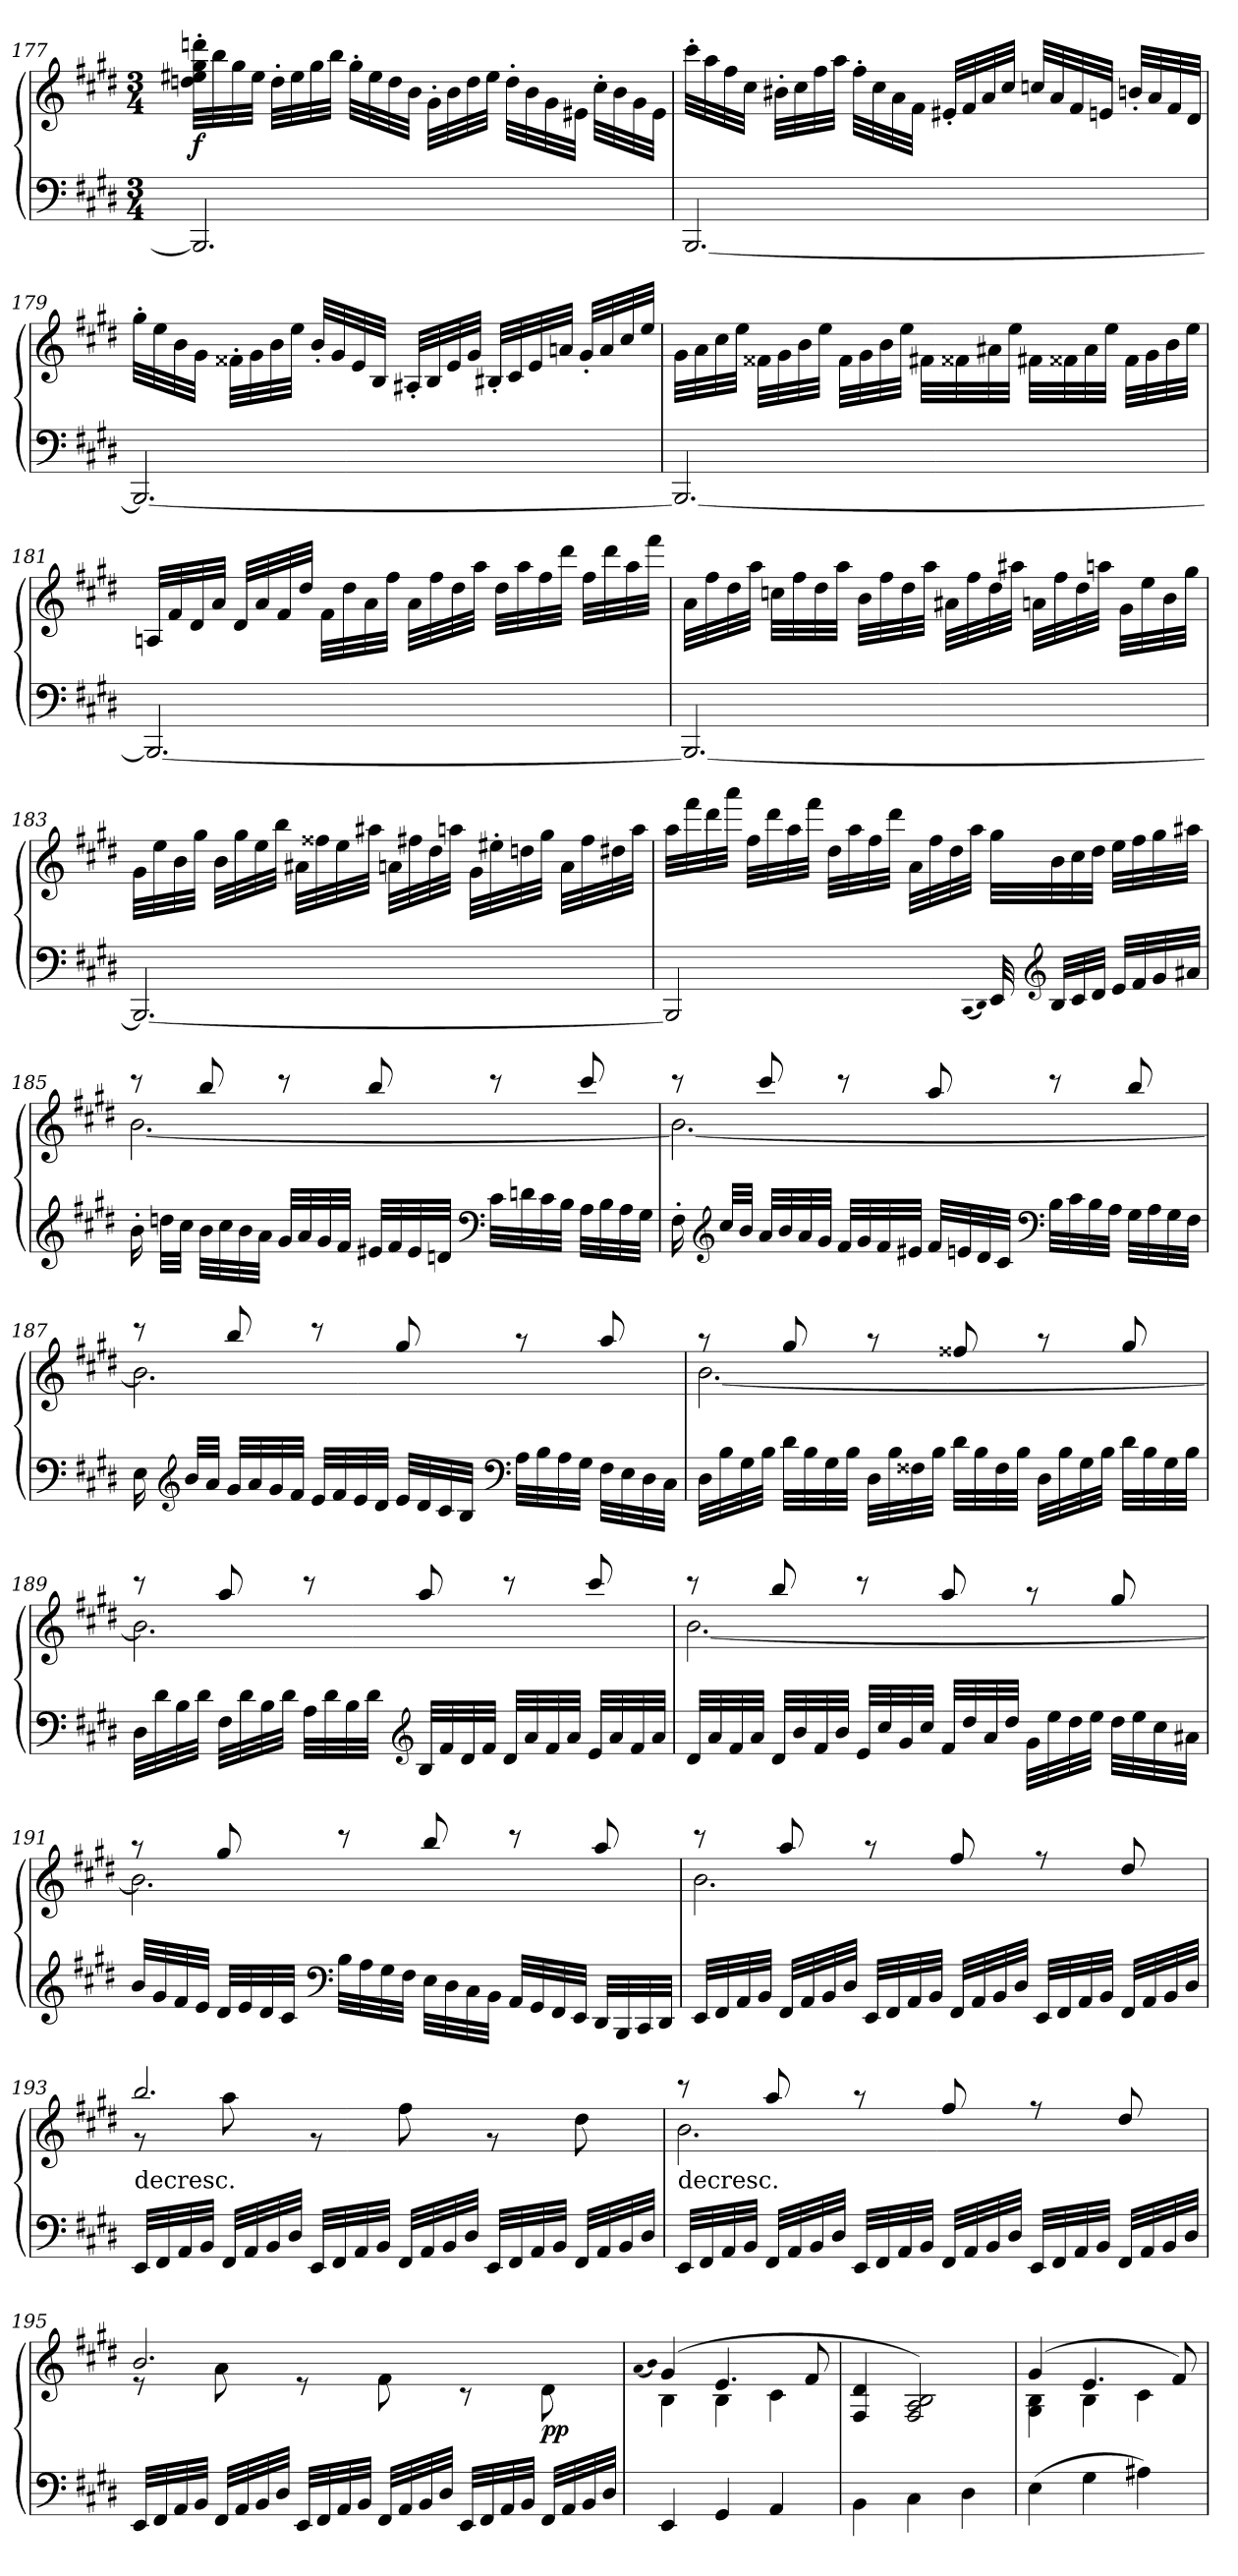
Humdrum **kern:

**kern	**kern	**dynam
*part1	*part1	*part1
*staff2	*staff1	*staff1/2
*clefF4	*clefG2	*
*k[f#c#g#d#]	*k[f#c#g#d#]	*
*E:	*E:	*
*M3/4	*M3/4	*
=177	=177	=177
2.BBB/]	32ddn'\ 32ee#X'\ 32gg#'\ 32dddn'\LLL	f
.	32bb\	.
.	32gg#\	.
.	32ee#\JJJ	.
.	32dd'\LLL	.
.	32ee#\	.
.	32gg#\	.
.	32bb\JJJ	.
.	32gg#'\LLL	.
.	32ee#\	.
.	32dd\	.
.	32b\JJJ	.
.	32g#'\LLL	.
.	32b\	.
.	32dd\	.
.	32ee#\JJJ	.
.	32dd'\LLL	.
.	32b\	.
.	32g#\	.
.	32e#X\JJJ	.
.	32cc#'\LLL	.
.	32b\	.
.	32g#\	.
.	32e#\JJJ	.
=178	=178	=178
[2.BBB/	32ccc#'\LLL	.
.	32aa\	.
.	32ff#\	.
.	32cc#\JJJ	.
.	32b#X'\LLL	.
.	32cc#\	.
.	32ff#\	.
.	32aa\JJJ	.
.	32ff#'\LLL	.
.	32cc#\	.
.	32a\	.
.	32f#\JJJ	.
.	32e#X'/LLL	.
.	32f#/	.
.	32a/	.
.	32cc#/JJJ	.
.	32ccn/LLL	.
.	32a/	.
.	32f#/	.
.	32en/JJJ	.
.	32bn'/LLL	.
.	32a/	.
.	32f#/	.
.	32d#/JJJ	.
=179	=179	=179
2.BBB/_	32gg#'\LLL	.
.	32ee\	.
.	32b\	.
.	32g#\JJJ	.
.	32f##X'\LLL	.
.	32g#\	.
.	32b\	.
.	32ee\JJJ	.
.	32b'/LLL	.
.	32g#/	.
.	32e/	.
.	32B/JJJ	.
.	32A#X'/LLL	.
.	32B/	.
.	32e/	.
.	32g#/JJJ	.
.	32B#X'/LLL	.
.	32c#/	.
.	32e/	.
.	32an/JJJ	.
.	32g#'/LLL	.
.	32a/	.
.	32cc#/	.
.	32ee/JJJ	.
=180	=180	=180
2.BBB/_	32g#\LLL	.
.	32a\	.
.	32cc#\	.
.	32ee\JJJ	.
.	32f##X\LLL	.
.	32g#\	.
.	32b\	.
.	32ee\JJJ	.
.	32f##\LLL	.
.	32g#\	.
.	32b\	.
.	32ee\JJJ	.
.	32f#X\LLL	.
.	32f##X\	.
.	32a#X\	.
.	32ee\JJJ	.
.	32f#X\LLL	.
.	32f##X\	.
.	32a#\	.
.	32ee\JJJ	.
.	32f##\LLL	.
.	32g#\	.
.	32b\	.
.	32ee\JJJ	.
=181	=181	=181
2.BBB/_	32An/LLL	.
.	32f#/	.
.	32d#/	.
.	32a/JJJ	.
.	32d#/LLL	.
.	32a/	.
.	32f#/	.
.	32dd#/JJJ	.
.	32f#\LLL	.
.	32dd#\	.
.	32a\	.
.	32ff#\JJJ	.
.	32a\LLL	.
.	32ff#\	.
.	32dd#\	.
.	32aa\JJJ	.
.	32dd#\LLL	.
.	32aa\	.
.	32ff#\	.
.	32ddd#\JJJ	.
.	32ff#\LLL	.
.	32ddd#\	.
.	32aa\	.
.	32fff#\JJJ	.
=182	=182	=182
2.BBB/_	32a\LLL	.
.	32ff#\	.
.	32dd#\	.
.	32aa\JJJ	.
.	32ccn\LLL	.
.	32ff#\	.
.	32dd#\	.
.	32aa\JJJ	.
.	32b\LLL	.
.	32ff#\	.
.	32dd#\	.
.	32aa\JJJ	.
.	32a#X\LLL	.
.	32ff#\	.
.	32dd#\	.
.	32aa#X\JJJ	.
.	32an\LLL	.
.	32ff#\	.
.	32dd#\	.
.	32aan\JJJ	.
.	32g#\LLL	.
.	32ee\	.
.	32b\	.
.	32gg#\JJJ	.
=183	=183	=183
2.BBB/_	32g#\LLL	.
.	32ee\	.
.	32b\	.
.	32gg#\JJJ	.
.	32b\LLL	.
.	32gg#\	.
.	32ee\	.
.	32bb\JJJ	.
.	32a#X\LLL	.
.	32ff##X\	.
.	32ee\	.
.	32aa#X\JJJ	.
.	32an\LLL	.
.	32ff#X\	.
.	32dd#\	.
.	32aan\JJJ	.
.	32g#\LLL	.
.	32ee#X'\	.
.	32ddn\	.
.	32gg#\JJJ	.
.	32a\LLL	.
.	32ff#\	.
.	32dd#X\	.
.	32aa\JJJ	.
=184	=184	=184
2BBB/]	32aa\LLL	.
.	32fff#\	.
.	32ddd#\	.
.	32aaa\JJJ	.
.	32ff#\LLL	.
.	32ddd#\	.
.	32aa\	.
.	32fff#\JJJ	.
.	32dd#\LLL	.
.	32aa\	.
.	32ff#\	.
.	32ddd#\JJJ	.
.	32a\LLL	.
.	32ff#\	.
.	32dd#\	.
.	32aa\JJJ	.
(qCC#	.	.
qDD#)	.	.
32EE/	32gg#\LLL	.
*clefG2	*	*
32B/LLL	32b\	.
32c#/	32cc#\	.
32d#/JJJ	32dd#\JJJ	.
32e/LLL	32ee\LLL	.
32f#/	32ff#\	.
32g#/	32gg#\	.
32a#X/JJJ	32aa#X\JJJ	.
=185	=185	=185
*	*^	*
16b'\	8r	[2.b\	.
32ddn\LLL	.	.	.
32cc#\JJJ	.	.	.
32b\LLL	8bb/	.	.
32cc#\	.	.	.
32b\	.	.	.
32a\JJJ	.	.	.
32g#/LLL	8r	.	.
32a/	.	.	.
32g#/	.	.	.
32f#/JJJ	.	.	.
32e#X/LLL	8bb/	.	.
32f#/	.	.	.
32e#/	.	.	.
32dn/JJJ	.	.	.
*clefF4	*	*	*
32c#\LLL	8r	.	.
32dn\	.	.	.
32c#\	.	.	.
32B\JJJ	.	.	.
32A\LLL	8ccc#/	.	.
32B\	.	.	.
32A\	.	.	.
32G#\JJJ	.	.	.
=186	=186	=186	=186
16F#'\	8r	2.b\_	.
*clefG2	*	*	*
32cc#/LLL	.	.	.
32b/JJJ	.	.	.
32a/LLL	8ccc#/	.	.
32b/	.	.	.
32a/	.	.	.
32g#/JJJ	.	.	.
32f#/LLL	8r	.	.
32g#/	.	.	.
32f#/	.	.	.
32e#X/JJJ	.	.	.
32f#/LLL	8aa/	.	.
32en/	.	.	.
32d#/	.	.	.
32c#/JJJ	.	.	.
*clefF4	*	*	*
32B\LLL	8r	.	.
32c#\	.	.	.
32B\	.	.	.
32A\JJJ	.	.	.
32G#\LLL	8bb/	.	.
32A\	.	.	.
32G#\	.	.	.
32F#\JJJ	.	.	.
=187	=187	=187	=187
16E\	8r	2.b\]	.
*clefG2	*	*	*
32b/LLL	.	.	.
32a/JJJ	.	.	.
32g#/LLL	8bb/	.	.
32a/	.	.	.
32g#/	.	.	.
32f#/JJJ	.	.	.
32e/LLL	8r	.	.
32f#/	.	.	.
32e/	.	.	.
32d#/JJJ	.	.	.
32e/LLL	8gg#/	.	.
32d#/	.	.	.
32c#/	.	.	.
32B/JJJ	.	.	.
*clefF4	*	*	*
32A\LLL	8r	.	.
32B\	.	.	.
32A\	.	.	.
32G#\JJJ	.	.	.
32F#\LLL	8aa/	.	.
32E\	.	.	.
32D#\	.	.	.
32C#\JJJ	.	.	.
=188	=188	=188	=188
32D#\LLL	8r	[2.b\	.
32B\	.	.	.
32G#\	.	.	.
32B\JJJ	.	.	.
32d#\LLL	8gg#/	.	.
32B\	.	.	.
32G#\	.	.	.
32B\JJJ	.	.	.
32D#\LLL	8r	.	.
32B\	.	.	.
32F##X\	.	.	.
32B\JJJ	.	.	.
32d#\LLL	8ff##X/	.	.
32B\	.	.	.
32F##\	.	.	.
32B\JJJ	.	.	.
32D#\LLL	8r	.	.
32B\	.	.	.
32G#\	.	.	.
32B\JJJ	.	.	.
32d#\LLL	8gg#/	.	.
32B\	.	.	.
32G#\	.	.	.
32B\JJJ	.	.	.
=189	=189	=189	=189
32D#\LLL	8r	2.b\]	.
32d#\	.	.	.
32B\	.	.	.
32d#\JJJ	.	.	.
32F#\LLL	8aa/	.	.
32d#\	.	.	.
32B\	.	.	.
32d#\JJJ	.	.	.
32A\LLL	8r	.	.
32d#\	.	.	.
32B\	.	.	.
32d#\JJJ	.	.	.
*clefG2	*	*	*
32B/LLL	8aa/	.	.
32f#/	.	.	.
32d#/	.	.	.
32f#/JJJ	.	.	.
32d#/LLL	8r	.	.
32a/	.	.	.
32f#/	.	.	.
32a/JJJ	.	.	.
32e/LLL	8ccc#/	.	.
32a/	.	.	.
32f#/	.	.	.
32a/JJJ	.	.	.
=190	=190	=190	=190
32d#/LLL	8r	[2.b\	.
32a/	.	.	.
32f#/	.	.	.
32a/JJJ	.	.	.
32d#/LLL	8bb/	.	.
32b/	.	.	.
32f#/	.	.	.
32b/JJJ	.	.	.
32e/LLL	8r	.	.
32cc#/	.	.	.
32g#/	.	.	.
32cc#/JJJ	.	.	.
32f#/LLL	8aa/	.	.
32dd#/	.	.	.
32a/	.	.	.
32dd#/JJJ	.	.	.
32g#\LLL	8r	.	.
32ee\	.	.	.
32dd#\	.	.	.
32ee\JJJ	.	.	.
32dd#\LLL	8gg#/	.	.
32ee\	.	.	.
32cc#\	.	.	.
32a#X\JJJ	.	.	.
=191	=191	=191	=191
32b/LLL	8r	2.b\]	.
32g#/	.	.	.
32f#/	.	.	.
32e/JJJ	.	.	.
32d#/LLL	8gg#/	.	.
32e/	.	.	.
32d#/	.	.	.
32c#/JJJ	.	.	.
*clefF4	*	*	*
32B\LLL	8r	.	.
32A\	.	.	.
32G#\	.	.	.
32F#\JJJ	.	.	.
32E\LLL	8bb/	.	.
32D#\	.	.	.
32C#\	.	.	.
32BB\JJJ	.	.	.
32AA/LLL	8r	.	.
32GG#/	.	.	.
32FF#/	.	.	.
32EE/JJJ	.	.	.
32DD#/LLL	8aa/	.	.
32BBB/	.	.	.
32CC#/	.	.	.
32DD#/JJJ	.	.	.
=192	=192	=192	=192
32EE/LLL	8r	2.b\	.
32FF#/	.	.	.
32AA/	.	.	.
32BB/JJJ	.	.	.
32FF#/LLL	8aa/	.	.
32AA/	.	.	.
32BB/	.	.	.
32D#/JJJ	.	.	.
32EE/LLL	8r	.	.
32FF#/	.	.	.
32AA/	.	.	.
32BB/JJJ	.	.	.
32FF#/LLL	8ff#/	.	.
32AA/	.	.	.
32BB/	.	.	.
32D#/JJJ	.	.	.
32EE/LLL	8r	.	.
32FF#/	.	.	.
32AA/	.	.	.
32BB/JJJ	.	.	.
32FF#/LLL	8dd#/	.	.
32AA/	.	.	.
32BB/	.	.	.
32D#/JJJ	.	.	.
=193	=193	=193	=193
!	!LO:TX:c:t=decresc.	!	!
32EE/LLL	2.bb/	8r	.
32FF#/	.	.	.
32AA/	.	.	.
32BB/JJJ	.	.	.
32FF#/LLL	.	8aa\	.
32AA/	.	.	.
32BB/	.	.	.
32D#/JJJ	.	.	.
32EE/LLL	.	8r	.
32FF#/	.	.	.
32AA/	.	.	.
32BB/JJJ	.	.	.
32FF#/LLL	.	8ff#\	.
32AA/	.	.	.
32BB/	.	.	.
32D#/JJJ	.	.	.
32EE/LLL	.	8r	.
32FF#/	.	.	.
32AA/	.	.	.
32BB/JJJ	.	.	.
32FF#/LLL	.	8dd#\	.
32AA/	.	.	.
32BB/	.	.	.
32D#/JJJ	.	.	.
=194	=194	=194	=194
!	!LO:TX:c:t=decresc.	!	!
32EE/LLL	8r	2.b\	.
32FF#/	.	.	.
32AA/	.	.	.
32BB/JJJ	.	.	.
32FF#/LLL	8aa/	.	.
32AA/	.	.	.
32BB/	.	.	.
32D#/JJJ	.	.	.
32EE/LLL	8r	.	.
32FF#/	.	.	.
32AA/	.	.	.
32BB/JJJ	.	.	.
32FF#/LLL	8ff#/	.	.
32AA/	.	.	.
32BB/	.	.	.
32D#/JJJ	.	.	.
32EE/LLL	8r	.	.
32FF#/	.	.	.
32AA/	.	.	.
32BB/JJJ	.	.	.
32FF#/LLL	8dd#/	.	.
32AA/	.	.	.
32BB/	.	.	.
32D#/JJJ	.	.	.
=195	=195	=195	=195
32EE/LLL	2.b/	8r	.
32FF#/	.	.	.
32AA/	.	.	.
32BB/JJJ	.	.	.
32FF#/LLL	.	8a\	.
32AA/	.	.	.
32BB/	.	.	.
32D#/JJJ	.	.	.
32EE/LLL	.	8r	.
32FF#/	.	.	.
32AA/	.	.	.
32BB/JJJ	.	.	.
32FF#/LLL	.	8f#\	.
32AA/	.	.	.
32BB/	.	.	.
32D#/JJJ	.	.	.
32EE/LLL	.	8r	.
32FF#/	.	.	.
32AA/	.	.	.
32BB/JJJ	.	.	.
32FF#/LLL	.	8d#\	pp
32AA/	.	.	.
32BB/	.	.	.
32D#/JJJ	.	.	.
=196	=196	=196	=196
.	.	(qa	.
.	.	qb)	.
4EE/	(4g#/	4B\	.
4GG#/	4.e/	4B\	.
4AA/	.	4c#\	.
.	8f#/	.	.
*	*v	*v	*
=197	=197	=197
4BB\	4F#/ 4d#/	.
4C#\	2F#/ 2A/ 2B/)	.
4D#\	.	.
=198	=198	=198
*	*^	*
(4E\	(4g#/	4G#\ 4B\	.
4G#\	4.e/	4B\	.
4A#X\)	.	4c#\	.
.	8f#/)	.	.
*	*v	*v	*
=	=	=
*-	*-	*-
